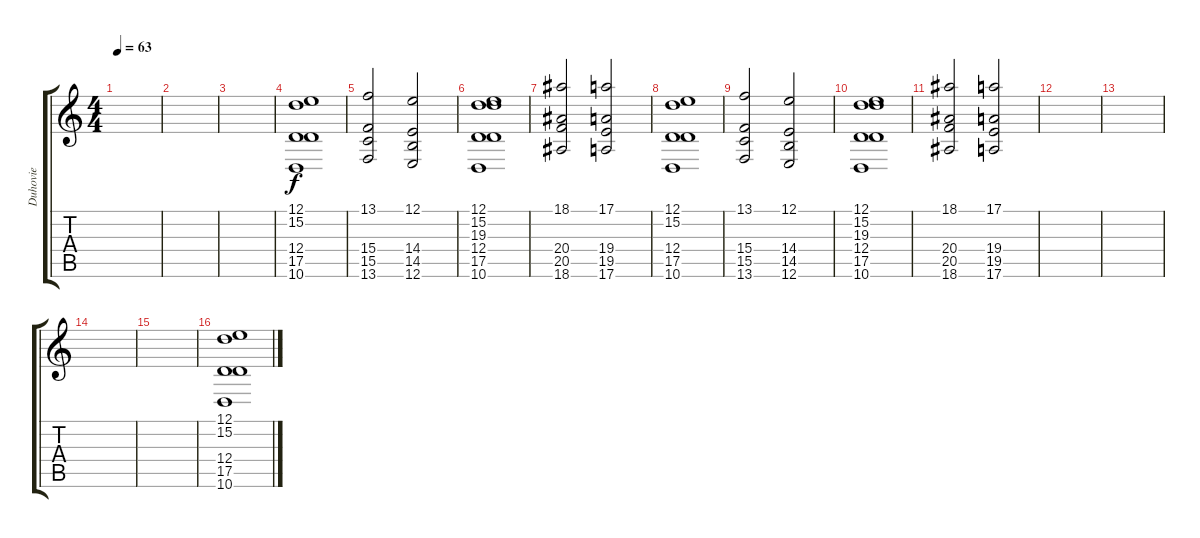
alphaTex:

\track ("Duhovie" "Duhovie") {instrument stringensemble2}
\staff {score tabs}
\tuning (E4 B3 G3 D3 A2 E2) {hide}
\ts (4 4)
\tempo 63
\clef g2
\ks c
|
|
|
(12.1 15.2 12.4 17.5 10.6).1 |
(13.1 15.4 15.5 13.6).2 (12.1 14.4 14.5 12.6).2 |
(12.1 15.2 19.3 12.4 17.5 10.6).1 |
(18.1 20.4 20.5 18.6).2 (17.1 19.4 19.5 17.6).2 |
(12.1 15.2 12.4 17.5 10.6).1 |
(13.1 15.4 15.5 13.6).2 (12.1 14.4 14.5 12.6).2 |
(12.1 15.2 19.3 12.4 17.5 10.6).1 |
(18.1 20.4 20.5 18.6).2 (17.1 19.4 19.5 17.6).2 |
|
|
|
|
(12.1 15.2 12.4 17.5 10.6).1
